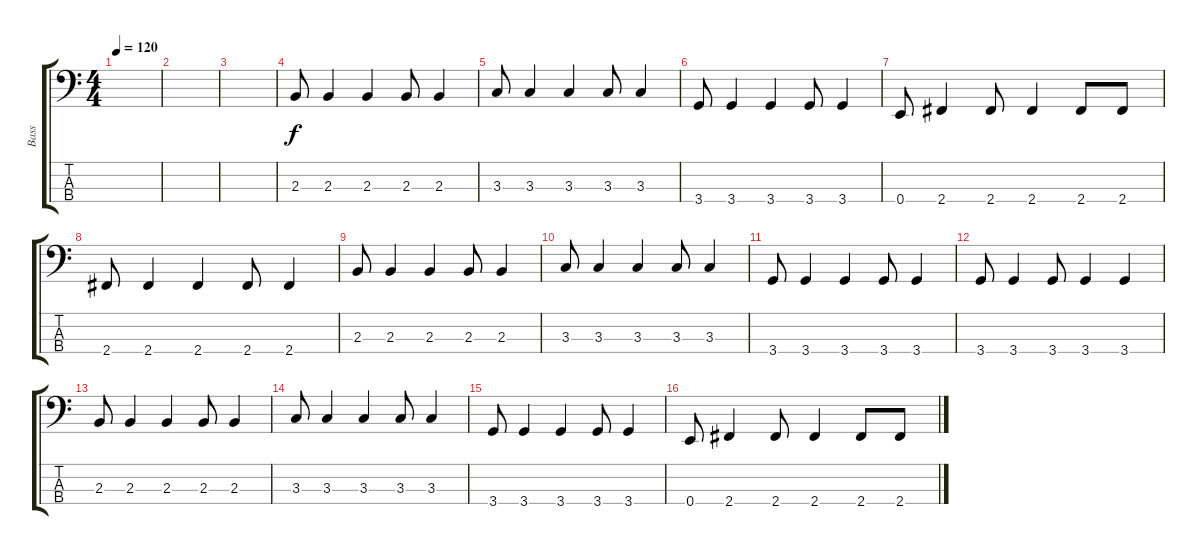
\track ("Bass" "Bass") {instrument electricbassfinger}
\staff {score tabs}
\tuning (G2 D2 A1 E1) {hide}
\ts (4 4)
\tempo 120
\clef f4
\ks c
|
|
|
2.3.8 2.3.4 2.3.4 2.3.8 2.3.4 |
3.3.8 3.3.4 3.3.4 3.3.8 3.3.4 |
3.4.8 3.4.4 3.4.4 3.4.8 3.4.4 |
0.4.8 2.4.4 2.4.8 2.4.4 2.4.8 2.4.8 |
2.4.8 2.4.4 2.4.4 2.4.8 2.4.4 |
2.3.8 2.3.4 2.3.4 2.3.8 2.3.4 |
3.3.8 3.3.4 3.3.4 3.3.8 3.3.4 |
3.4.8 3.4.4 3.4.4 3.4.8 3.4.4 |
3.4.8 3.4.4 3.4.8 3.4.4 3.4.4 |
2.3.8 2.3.4 2.3.4 2.3.8 2.3.4 |
3.3.8 3.3.4 3.3.4 3.3.8 3.3.4 |
3.4.8 3.4.4 3.4.4 3.4.8 3.4.4 |
0.4.8 2.4.4 2.4.8 2.4.4 2.4.8 2.4.8
